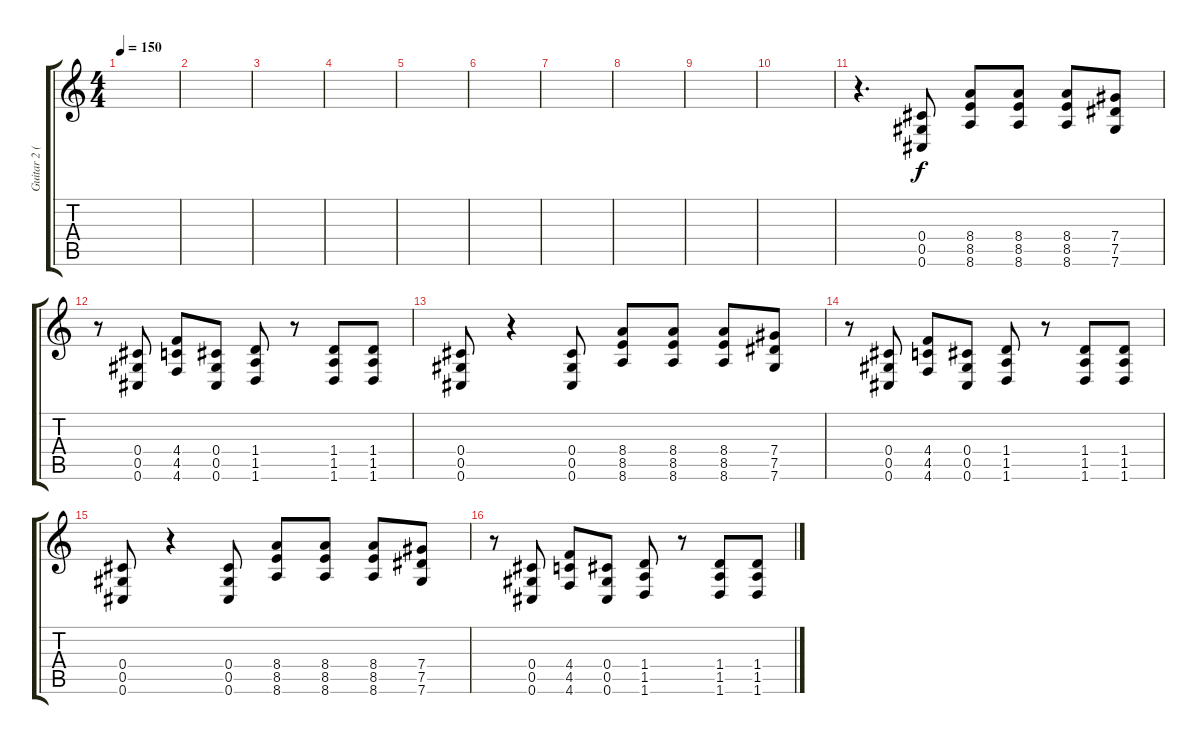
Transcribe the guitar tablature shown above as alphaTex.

\track ("Guitar 2 (Brad)" "Guitar 2 (") {instrument overdrivenguitar}
\staff {score tabs}
\tuning (Eb4 Bb3 Gb3 Db3 Ab2 Db2) {hide}
\ts (4 4)
\tempo 150
\clef g2
\ks c
|
|
|
|
|
|
|
|
|
|
r.4{d} (0.4 0.5 0.6).8 (8.4 8.5 8.6).8 (8.4 8.5 8.6).8 (8.4 8.5 8.6).8 (7.4 7.5 7.6).8 |
r.8 (0.4 0.5 0.6).8 (4.4 4.5 4.6).8 (0.4 0.5 0.6).8 (1.4 1.5 1.6).8 r.8 (1.4 1.5 1.6).8 (1.4 1.5 1.6).8 |
(0.4 0.5 0.6).8 r.4 (0.4 0.5 0.6).8 (8.4 8.5 8.6).8 (8.4 8.5 8.6).8 (8.4 8.5 8.6).8 (7.4 7.5 7.6).8 |
r.8 (0.4 0.5 0.6).8 (4.4 4.5 4.6).8 (0.4 0.5 0.6).8 (1.4 1.5 1.6).8 r.8 (1.4 1.5 1.6).8 (1.4 1.5 1.6).8 |
(0.4 0.5 0.6).8 r.4 (0.4 0.5 0.6).8 (8.4 8.5 8.6).8 (8.4 8.5 8.6).8 (8.4 8.5 8.6).8 (7.4 7.5 7.6).8 |
r.8 (0.4 0.5 0.6).8 (4.4 4.5 4.6).8 (0.4 0.5 0.6).8 (1.4 1.5 1.6).8 r.8 (1.4 1.5 1.6).8 (1.4 1.5 1.6).8
